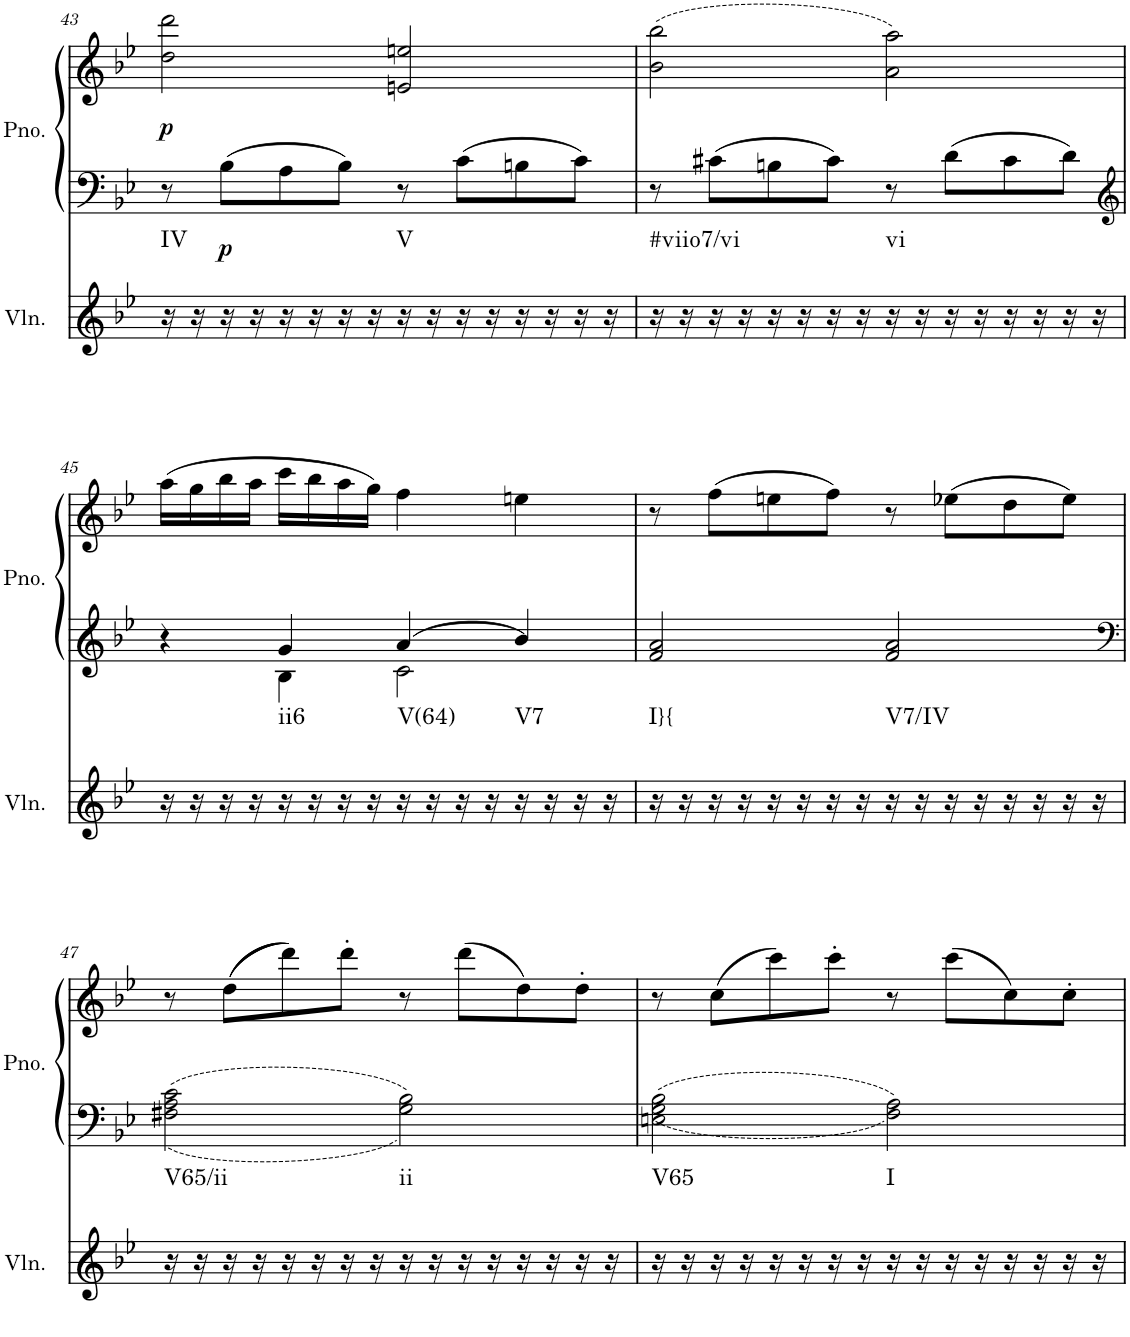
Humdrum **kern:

**kern	**harte	**kern	**kern	**dynam
*part2	*part2	*part1	*part1	*part1
*staff3	*	*staff2	*staff1	*staff1/2
*I"Violin	*	*I"Piano, Piano right	*	*
*I'Vln.	*	*I'Pno.	*	*
!!LO:PB:g=z
*clefG2	*	*clefF4	*clefG2	*
*k[b-e-]	*	*k[b-e-]	*k[b-e-]	*
*M4/4	*	*M4/4	*M4/4	*
*met(c)	*	*met(c)	*met(c)	*
=43	=43	=43	=43	=43
!	!LO:H:kt=IV	!	!	!LO:DY:b
16r	N	8r	2dd\ 2ddd\	p
16r	.	.	.	.
!	!	!	!	!LO:DY:b=2
16r	.	8B-\L	.	p
16r	.	.	.	.
16r	.	8A\	.	.
16r	.	.	.	.
16r	.	8B-\J	.	.
16r	.	.	.	.
!	!LO:H:kt=V	!	!	!
16r	N	8r	2en/ 2een/	.
16r	.	.	.	.
16r	.	8c\L	.	.
16r	.	.	.	.
16r	.	8Bn\	.	.
16r	.	.	.	.
16r	.	8c\J	.	.
16r	.	.	.	.
=44	=44	=44	=44	=44
!	!LO:H:kt=#viio7/vi	!	!	!
16r	N	8r	(2b-\ 2bb-\	.
16r	.	.	.	.
16r	.	8c#X\L	.	.
16r	.	.	.	.
16r	.	8Bn\	.	.
16r	.	.	.	.
16r	.	8c#\J	.	.
16r	.	.	.	.
!	!LO:H:kt=vi	!	!	!
16r	N	8r	2a\ 2aa\)	.
16r	.	.	.	.
16r	.	8d\L	.	.
16r	.	.	.	.
16r	.	8c#\	.	.
16r	.	.	.	.
16r	.	8d\J	.	.
16r	.	.	.	.
!!LO:LB:g=z
=45	=45	=45	=45	=45
*	*	*clefG2	*	*
*	*	*^	*	*
16r	.	4r	4ryy	(16aa\LL	.
16r	.	.	.	16gg\	.
16r	.	.	.	16bb-\	.
16r	.	.	.	16aa\JJ	.
!	!LO:H:kt=ii6	!	!	!	!
16r	N	4g/	4B-\	16ccc\LL	.
16r	.	.	.	16bb-\	.
16r	.	.	.	16aa\	.
16r	.	.	.	16gg\JJ)	.
!	!LO:H:kt=V(64)	!	!	!	!
16r	N	4a/	2c\	4ff\	.
16r	.	.	.	.	.
16r	.	.	.	.	.
16r	.	.	.	.	.
!	!LO:H:kt=V7	!	!	!	!
16r	N	4b-/	.	4een\	.
16r	.	.	.	.	.
16r	.	.	.	.	.
16r	.	.	.	.	.
*	*	*v	*v	*	*
=46	=46	=46	=46	=46
!	!LO:H:kt=I}{	!	!	!
16r	N	2f/ 2a/	8r	.
16r	.	.	.	.
16r	.	.	(8ff\L	.
16r	.	.	.	.
16r	.	.	8een\	.
16r	.	.	.	.
16r	.	.	8ff\J)	.
16r	.	.	.	.
!	!LO:H:kt=V7/IV	!	!	!
16r	N	2f/ 2a/	8r	.
16r	.	.	.	.
16r	.	.	(8ee-X\L	.
16r	.	.	.	.
16r	.	.	8dd\	.
16r	.	.	.	.
16r	.	.	8ee-\J)	.
16r	.	.	.	.
!!LO:LB:g=z
=47	=47	=47	=47	=47
*	*	*clefF4	*	*
!	!LO:H:kt=V65/ii	!	!	!
16r	N	2F#X\ 2A\ 2c\	8r	.
16r	.	.	.	.
16r	.	.	((8dd\L	.
16r	.	.	.	.
16r	.	.	8ddd\))	.
16r	.	.	.	.
16r	.	.	8ddd'\J	.
16r	.	.	.	.
!	!LO:H:kt=ii	!	!	!
16r	N	2G\ 2B-\	8r	.
16r	.	.	.	.
16r	.	.	(8ddd\L	.
16r	.	.	.	.
16r	.	.	8dd\)	.
16r	.	.	.	.
16r	.	.	8dd'\J	.
16r	.	.	.	.
=48	=48	=48	=48	=48
!	!LO:H:kt=V65	!	!	!
16r	N	2En\ 2G\ 2B-\	8r	.
16r	.	.	.	.
16r	.	.	(8cc\L	.
16r	.	.	.	.
16r	.	.	8ccc\)	.
16r	.	.	.	.
16r	.	.	8ccc'\J	.
16r	.	.	.	.
!	!LO:H:kt=I	!	!	!
16r	N	2F\ 2A\	8r	.
16r	.	.	.	.
16r	.	.	(8ccc\L	.
16r	.	.	.	.
16r	.	.	8cc\)	.
16r	.	.	.	.
16r	.	.	8cc'\J	.
16r	.	.	.	.
=	=	=	=	=
*-	*-	*-	*-	*-
